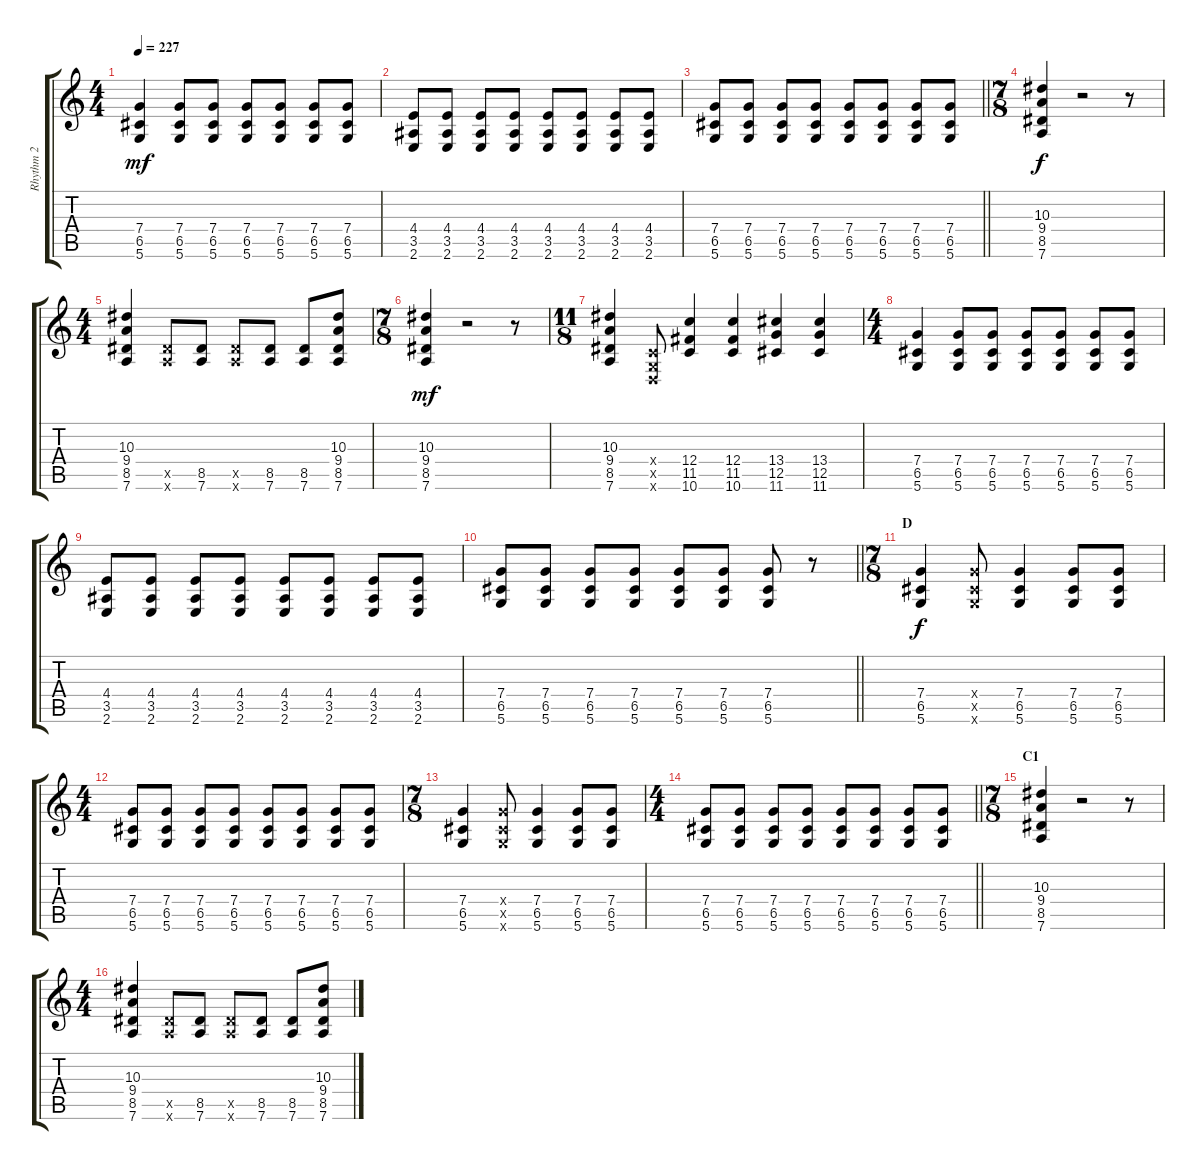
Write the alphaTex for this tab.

\track ("Rhythm 2" "Rhythm 2") {instrument distortionguitar}
\staff {score tabs}
\tuning (D4 A3 F3 C3 G2 D2) {hide}
\ts (4 4)
\tempo 227
\clef g2
\ks c
(7.4 6.5 5.6).4{dy mf} (7.4 6.5 5.6).8 (7.4 6.5 5.6).8 (7.4 6.5 5.6).8 (7.4 6.5 5.6).8 (7.4 6.5 5.6).8 (7.4 6.5 5.6).8 |
(4.4 3.5 2.6).8 (4.4 3.5 2.6).8 (4.4 3.5 2.6).8 (4.4 3.5 2.6).8 (4.4 3.5 2.6).8 (4.4 3.5 2.6).8 (4.4 3.5 2.6).8 (4.4 3.5 2.6).8 |
\barLineRight lightlight
(7.4 6.5 5.6).8 (7.4 6.5 5.6).8 (7.4 6.5 5.6).8 (7.4 6.5 5.6).8 (7.4 6.5 5.6).8 (7.4 6.5 5.6).8 (7.4 6.5 5.6).8 (7.4 6.5 5.6).8 |
\ts (7 8)
\section ("" "")
(10.3 9.4 8.5 7.6).4{dy f} r.2 r.8 |
\ts (4 4)
(10.3 9.4 8.5 7.6).4 (8.5{x} 7.6{x}).8 (8.5 7.6).8 (8.5{x} 7.6{x}).8 (8.5 7.6).8 (8.5 7.6).8 (10.3 9.4 8.5 7.6).8 |
\ts (7 8)
(10.3 9.4 8.5 7.6).4{dy mf} r.2 r.8 |
\ts (11 8)
(10.3 9.4 8.5 7.6).4 (0.4{x} 0.5{x} 0.6{x}).8 (12.4 11.5 10.6).4 (12.4 11.5 10.6).4 (13.4 12.5 11.6).4 (13.4 12.5 11.6).4 |
\ts (4 4)
(7.4 6.5 5.6).4 (7.4 6.5 5.6).8 (7.4 6.5 5.6).8 (7.4 6.5 5.6).8 (7.4 6.5 5.6).8 (7.4 6.5 5.6).8 (7.4 6.5 5.6).8 |
(4.4 3.5 2.6).8 (4.4 3.5 2.6).8 (4.4 3.5 2.6).8 (4.4 3.5 2.6).8 (4.4 3.5 2.6).8 (4.4 3.5 2.6).8 (4.4 3.5 2.6).8 (4.4 3.5 2.6).8 |
\barLineRight lightlight
(7.4 6.5 5.6).8 (7.4 6.5 5.6).8 (7.4 6.5 5.6).8 (7.4 6.5 5.6).8 (7.4 6.5 5.6).8 (7.4 6.5 5.6).8 (7.4 6.5 5.6).8 r.8 |
\ts (7 8)
\section ("" "D")
(7.4 6.5 5.6).4{dy f} (7.4{x} 6.5{x} 5.6{x}).8 (7.4 6.5 5.6).4 (7.4 6.5 5.6).8 (7.4 6.5 5.6).8 |
\ts (4 4)
(7.4 6.5 5.6).8 (7.4 6.5 5.6).8 (7.4 6.5 5.6).8 (7.4 6.5 5.6).8 (7.4 6.5 5.6).8 (7.4 6.5 5.6).8 (7.4 6.5 5.6).8 (7.4 6.5 5.6).8 |
\ts (7 8)
(7.4 6.5 5.6).4 (7.4{x} 6.5{x} 5.6{x}).8 (7.4 6.5 5.6).4 (7.4 6.5 5.6).8 (7.4 6.5 5.6).8 |
\ts (4 4)
\barLineRight lightlight
(7.4 6.5 5.6).8 (7.4 6.5 5.6).8 (7.4 6.5 5.6).8 (7.4 6.5 5.6).8 (7.4 6.5 5.6).8 (7.4 6.5 5.6).8 (7.4 6.5 5.6).8 (7.4 6.5 5.6).8 |
\ts (7 8)
\section ("" "C1")
(10.3 9.4 8.5 7.6).4 r.2 r.8 |
\ts (4 4)
(10.3 9.4 8.5 7.6).4 (8.5{x} 7.6{x}).8 (8.5 7.6).8 (8.5{x} 7.6{x}).8 (8.5 7.6).8 (8.5 7.6).8 (10.3 9.4 8.5 7.6).8
